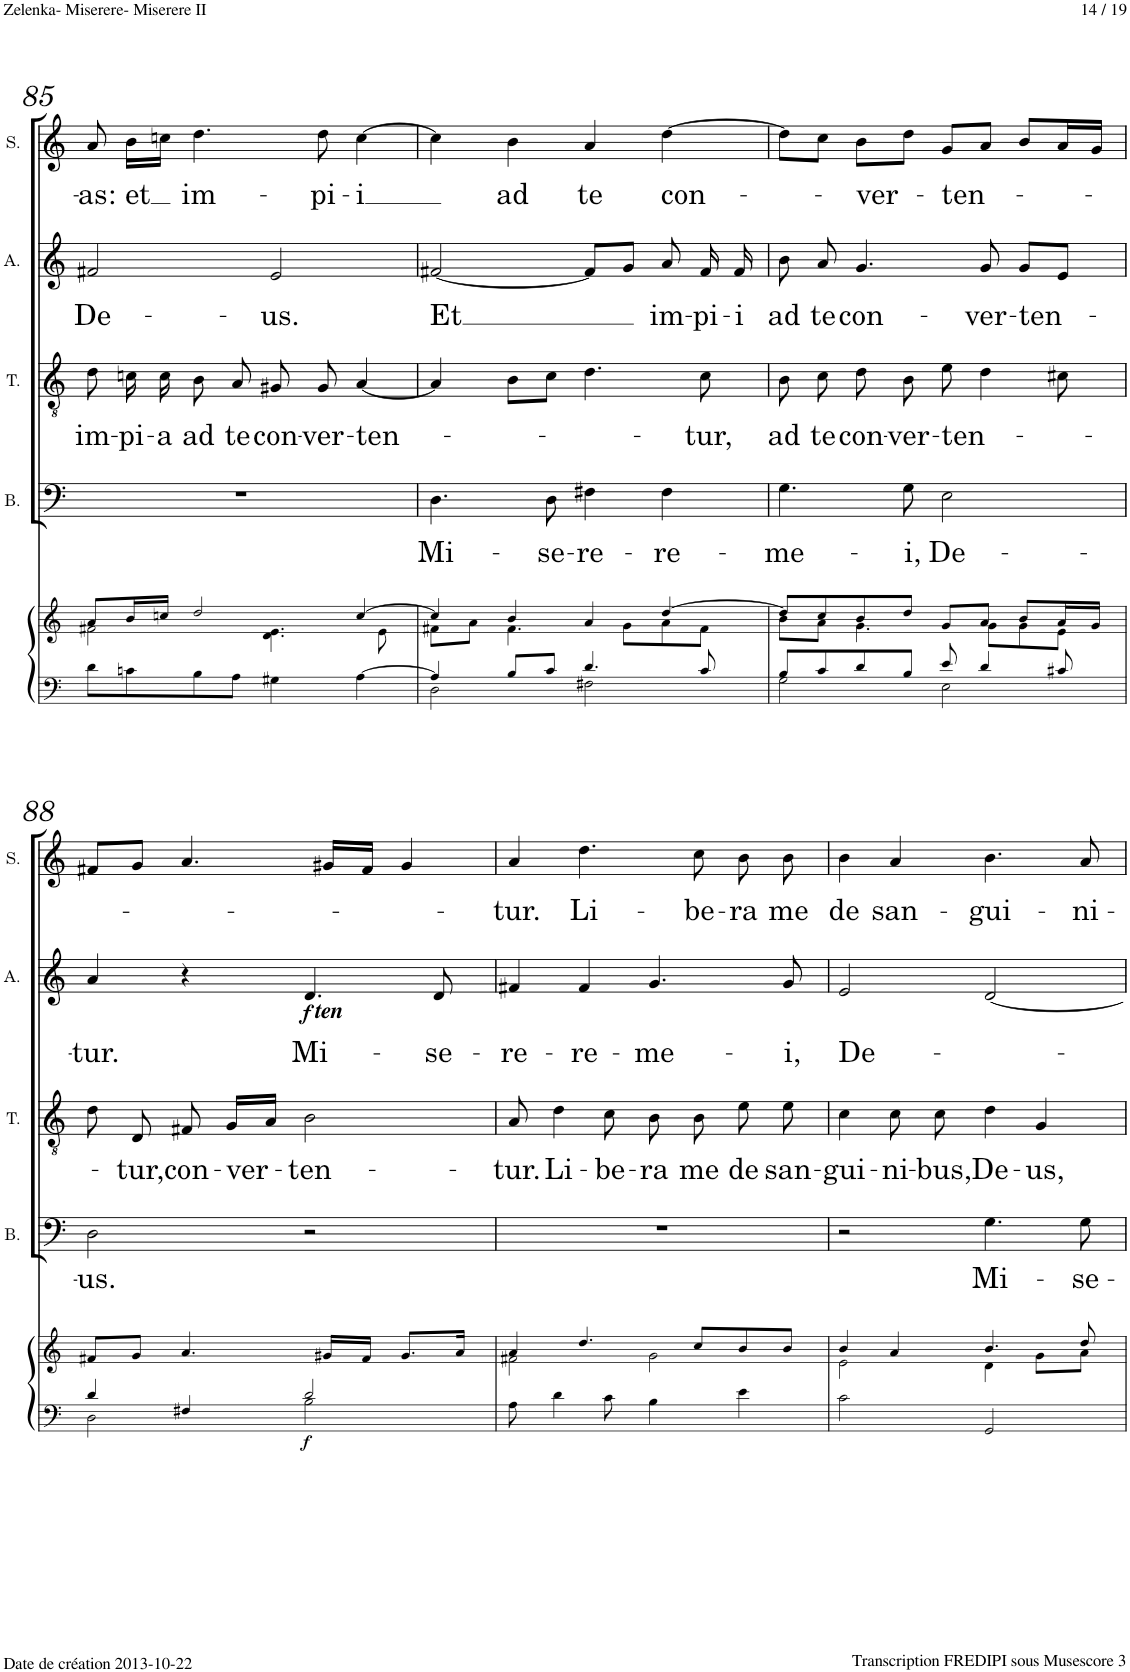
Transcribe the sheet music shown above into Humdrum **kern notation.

**kern	**kern	**dynam	**kern	**text	**kern	**text	**kern	**text	**dynam	**kern	**text
*part5	*part5	*part5	*part4	*part4	*part3	*part3	*part2	*part2	*part2	*part1	*part1
*staff6	*staff5	*staff5/6	*staff4	*staff4	*staff3	*staff3	*staff2	*staff2	*staff2	*staff1	*staff1
*I"Piano	*	*	*I"Basse	*	*I"Tenor	*	*I"Alto	*	*	*I"Soprano	*
*I'Pno	*	*	*I'B.	*	*I'T.	*	*I'A.	*	*	*I'S.	*
!!LO:PB:g=z
*clefF4	*clefG2	*	*clefF4	*	*clefGv2	*	*clefG2	*	*	*clefG2	*
*k[]	*k[]	*	*k[]	*	*k[]	*	*k[]	*	*	*k[]	*
*M4/4	*M4/4	*	*M4/4	*	*M4/4	*	*M4/4	*	*	*M4/4	*
*met(c)	*met(c)	*	*met(c)	*	*met(c)	*	*met(c)	*	*	*met(c)	*
=85	=85	=85	=85	=85	=85	=85	=85	=85	=85	=85	=85
*	*^	*	*	*	*	*	*	*	*	*	*
!	!	!	!	!	!	!	!LO:LY:b	!	!LO:LY:b	!	!	!LO:LY:b
8d\L	8a/L	2f#X\	.	1r	.	8d\	im-	2f#X/	De-	.	8a/	-as:
!	!	!	!	!	!	!	!LO:LY:b	!	!	!	!	!LO:LY:b
8cn\	16b/L	.	.	.	.	16cn\	-pi-	.	.	.	16b\LL	et
!	!	!	!	!	!	!	!LO:LY:b	!	!	!	!	!
.	16ccn/JJ	.	.	.	.	16c\	-a	.	.	.	16ccn\JJ	.
!	!	!	!	!	!	!	!LO:LY:b	!	!	!	!	!LO:LY:b
8B\	2dd/	.	.	.	.	8B\	ad	.	.	.	4.dd\	im-
!	!	!	!	!	!	!	!LO:LY:b	!	!	!	!	!
8A\J	.	.	.	.	.	8A/	te	.	.	.	.	.
!	!	!	!	!	!	!	!LO:LY:b	!	!LO:LY:b	!	!	!
4G#X\	.	4.d\ 4.e\	.	.	.	8G#X/	con-	2e/	-us.	.	.	.
!	!	!	!	!	!	!	!LO:LY:b	!	!	!	!	!LO:LY:b
.	.	.	.	.	.	8G#/	-ver-	.	.	.	8dd\	-pi-
!	!	!	!	!	!	!	!LO:LY:b	!	!	!	!	!LO:LY:b
[4A\	[4cc/	.	.	.	.	[4A/	-ten-	.	.	.	[4cc\	-i
.	.	8e\	.	.	.	.	.	.	.	.	.	.
=86	=86	=86	=86	=86	=86	=86	=86	=86	=86	=86	=86	=86
*^	*	*	*	*	*	*	*	*	*	*	*	*
!	!	!	!	!	!	!LO:LY:b	!	!	!	!LO:LY:b	!	!	!
4A/]	2D\	4cc/]	8f#X\L	.	4.D\	Mi-	4A/]	.	[2f#X/	Et	.	4cc\]	.
.	.	.	8a\J	.	.	.	.	.	.	.	.	.	.
!	!	!	!	!	!	!	!	!	!	!	!	!	!LO:LY:b
8B/L	.	4b/	4.f#\	.	.	.	8B\L	.	.	.	.	4b\	ad
!	!	!	!	!	!	!LO:LY:b	!	!	!	!	!	!	!
8c/J	.	.	.	.	8D\	-se-	8c\J	.	.	.	.	.	.
!	!	!	!	!	!	!LO:LY:b	!	!	!	!	!	!	!LO:LY:b
4.d/	2F#X\	4a/	.	.	4F#X\	-re-	4.d\	.	8f#/L]	.	.	4a/	te
.	.	.	8g\L	.	.	.	.	.	8g/J	.	.	.	.
!	!	!	!	!	!	!LO:LY:b	!	!	!	!LO:LY:b	!	!	!LO:LY:b
.	.	[4dd/	8a\	.	4F#\	-re-	.	.	8a/	im-	.	[4dd\	con-
!	!	!	!	!	!	!	!	!LO:LY:b	!	!LO:LY:b	!	!	!
8c/	.	.	8f#\J	.	.	.	8c\	-tur,	16f#/	-pi-	.	.	.
!	!	!	!	!	!	!	!	!	!	!LO:LY:b	!	!	!
.	.	.	.	.	.	.	.	.	16f#/	-i	.	.	.
=87	=87	=87	=87	=87	=87	=87	=87	=87	=87	=87	=87	=87	=87
!	!	!	!	!	!	!LO:LY:b	!	!LO:LY:b	!	!LO:LY:b	!	!	!
8B/L	2G\	8dd/L]	8b\L	.	4.G\	-me-	8B\	ad	8b\	ad	.	8dd\L]	.
!	!	!	!	!	!	!	!	!LO:LY:b	!	!LO:LY:b	!	!	!
8c/	.	8cc/	8a\J	.	.	.	8c\	te	8a/	te	.	8cc\J	.
!	!	!	!	!	!	!	!	!LO:LY:b	!	!LO:LY:b	!	!	!LO:LY:b
8d/	.	8b/	4.g\	.	.	.	8d\	con-	4.g/	con-	.	8b\L	-ver-
!	!	!	!	!	!	!LO:LY:b	!	!LO:LY:b	!	!	!	!	!
8B/J	.	8dd/J	.	.	8G\	-i,	8B\	-ver-	.	.	.	8dd\J	.
!	!	!	!	!	!	!LO:LY:b	!	!LO:LY:b	!	!	!	!	!LO:LY:b
8e/	2E\	8g/L	.	.	2E\	De-	8e\	-ten-	.	.	.	8g/L	-ten-
!	!	!	!	!	!	!	!	!	!	!LO:LY:b	!	!	!
4d/	.	8a/J	8g\L	.	.	.	4d\	.	8g/	-ver-	.	8a/J	.
!	!	!	!	!	!	!	!	!	!	!LO:LY:b	!	!	!
.	.	8b/L	8g\	.	.	.	.	.	8g/L	-ten-	.	8b/L	.
8c#X/	.	16a/L	8e\J	.	.	.	8c#X\	.	8e/J	.	.	16a/L	.
.	.	16g/JJ	.	.	.	.	.	.	.	.	.	16g/JJ	.
*	*	*v	*v	*	*	*	*	*	*	*	*	*	*
!!LO:LB:g=z
=88	=88	=88	=88	=88	=88	=88	=88	=88	=88	=88	=88	=88
!	!	!	!	!	!LO:LY:b	!	!	!	!LO:LY:b	!	!	!
4d/	2D\	8f#X/L	.	2D\	-us.	8d\	.	4a/	-tur.	.	8f#X/L	.
!	!	!	!	!	!	!	!LO:LY:b	!	!	!	!	!
.	.	8g/J	.	.	.	8D/	-tur,	.	.	.	8g/J	.
!	!	!	!	!	!	!	!LO:LY:b	!	!	!	!	!
4F#X/	.	4.a/	.	.	.	8F#X/	con-	4r	.	.	4.a/	.
!	!	!	!	!	!	!	!LO:LY:b	!	!	!	!	!
.	.	.	.	.	.	16G/LL	-ver-	.	.	.	.	.
.	.	.	.	.	.	16A/JJ	.	.	.	.	.	.
!	!	!	!LO:DY:b=2	!	!	!	!LO:LY:b	!	!LO:LY:b	!LO:DY:b	!	!
!	!	!	!	!	!	!	!	!	!	!LO:DY:n=1:b	!	!
2d/	2B\	.	f	2r	.	2B\	-ten-	4.d/	Mi-	f other-dynamics	.	.
.	.	16g#X/LL	.	.	.	.	.	.	.	.	16g#X/LL	.
.	.	16f#/JJ	.	.	.	.	.	.	.	.	16f#/JJ	.
.	.	8.g#/L	.	.	.	.	.	.	.	.	4g#/	.
!	!	!	!	!	!	!	!	!	!LO:LY:b	!	!	!
.	.	.	.	.	.	.	.	8d/	-se-	.	.	.
.	.	16a/Jk	.	.	.	.	.	.	.	.	.	.
*v	*v	*	*	*	*	*	*	*	*	*	*	*
=89	=89	=89	=89	=89	=89	=89	=89	=89	=89	=89	=89
*	*^	*	*	*	*	*	*	*	*	*	*
!	!	!	!	!	!	!	!LO:LY:b	!	!LO:LY:b	!	!	!LO:LY:b
8A\	4a/	2f#X\	.	1r	.	8A/	-tur.	4f#X/	-re-	.	4a/	-tur.
!	!	!	!	!	!	!	!LO:LY:b	!	!	!	!	!
4d\	.	.	.	.	.	4d\	Li-	.	.	.	.	.
!	!	!	!	!	!	!	!	!	!LO:LY:b	!	!	!LO:LY:b
.	4.dd/	.	.	.	.	.	.	4f#/	-re-	.	4.dd\	Li-
!	!	!	!	!	!	!	!LO:LY:b	!	!	!	!	!
8c\	.	.	.	.	.	8c\	-be-	.	.	.	.	.
!	!	!	!	!	!	!	!LO:LY:b	!	!LO:LY:b	!	!	!
4B\	.	2g\	.	.	.	8B\	-ra	4.g/	-me-	.	.	.
!	!	!	!	!	!	!	!LO:LY:b	!	!	!	!	!LO:LY:b
.	8cc/L	.	.	.	.	8B\	me	.	.	.	8cc\	-be-
!	!	!	!	!	!	!	!LO:LY:b	!	!	!	!	!LO:LY:b
4e\	8b/	.	.	.	.	8e\	de	.	.	.	8b\	-ra
!	!	!	!	!	!	!	!LO:LY:b	!	!LO:LY:b	!	!	!LO:LY:b
.	8b/J	.	.	.	.	8e\	san-	8g/	-i,	.	8b\	me
=90	=90	=90	=90	=90	=90	=90	=90	=90	=90	=90	=90	=90
!	!	!	!	!	!	!	!LO:LY:b	!	!LO:LY:b	!	!	!LO:LY:b
2c\	4b/	2e\	.	2r	.	4c\	-gui-	2e/	De-	.	4b\	de
!	!	!	!	!	!	!	!LO:LY:b	!	!	!	!	!LO:LY:b
.	4a/	.	.	.	.	8c\	-ni-	.	.	.	4a/	san-
!	!	!	!	!	!	!	!LO:LY:b	!	!	!	!	!
.	.	.	.	.	.	8c\	-bus,	.	.	.	.	.
!	!	!	!	!	!LO:LY:b	!	!LO:LY:b	!	!	!	!	!LO:LY:b
2GG/	4.b/	4d\	.	4.G\	Mi-	4d\	De-	[2d/	.	.	4.b\	-gui-
!	!	!	!	!	!	!	!LO:LY:b	!	!	!	!	!
.	.	8g\L	.	.	.	4G/	-us,	.	.	.	.	.
!	!	!	!	!	!LO:LY:b	!	!	!	!	!	!	!LO:LY:b
.	8dd/	8a\J	.	8G\	-se-	.	.	.	.	.	8a/	-ni-
*	*v	*v	*	*	*	*	*	*	*	*	*	*
=	=	=	=	=	=	=	=	=	=	=	=
*-	*-	*-	*-	*-	*-	*-	*-	*-	*-	*-	*-
